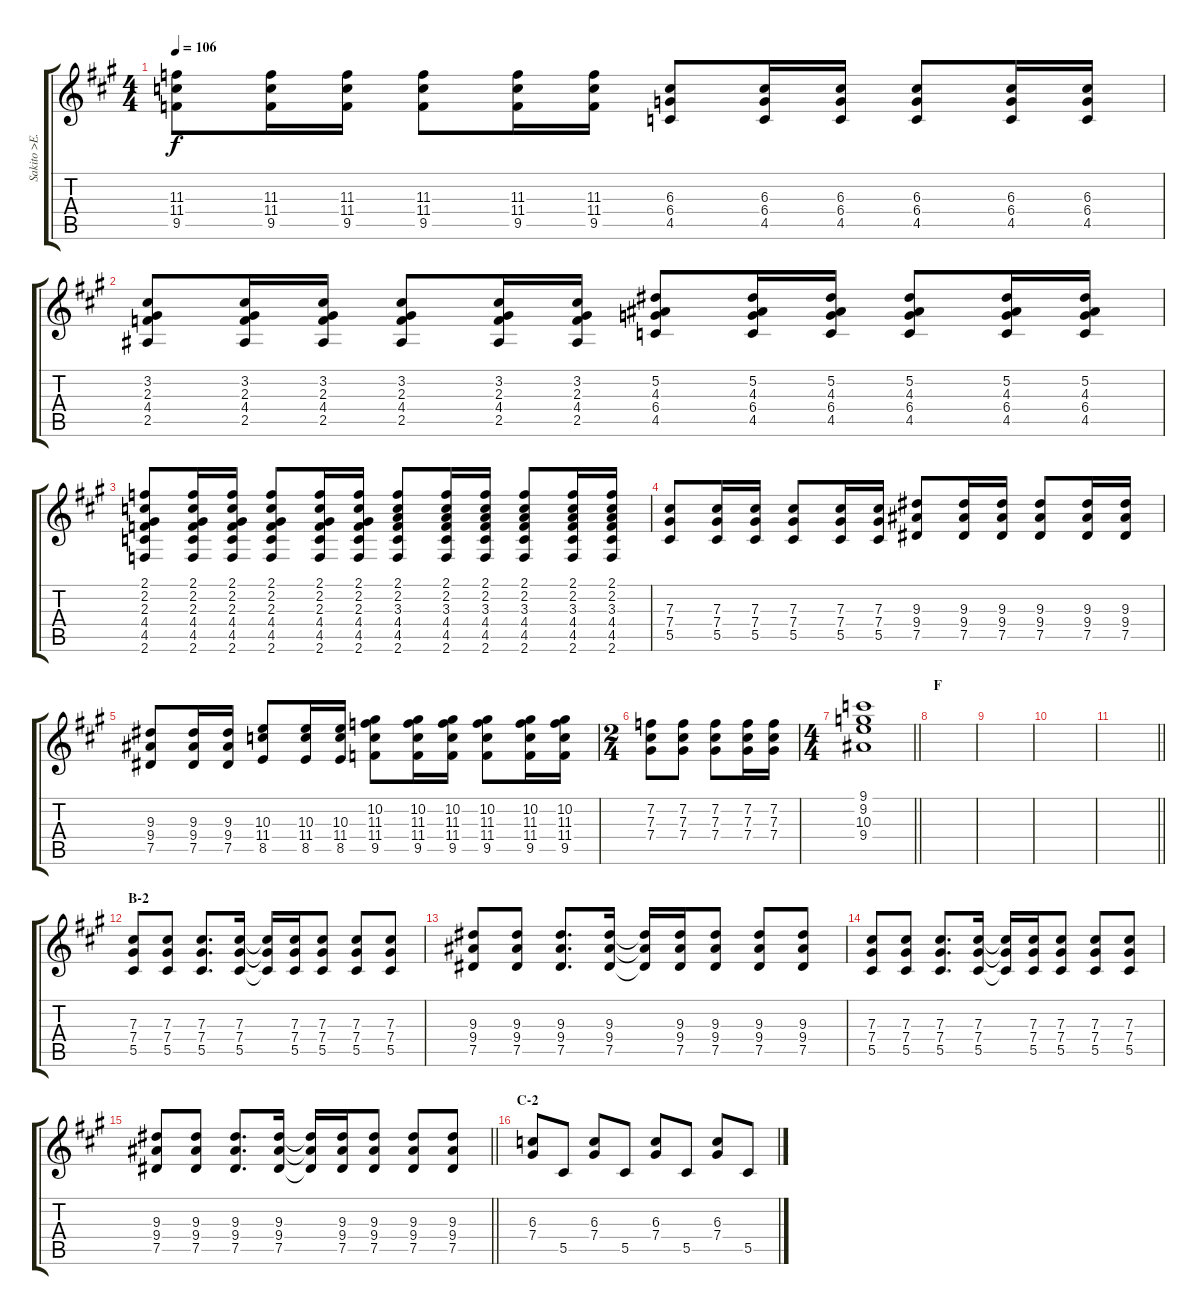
\track ("Sakito >E.Gt" "Sakito >E.") {instrument distortionguitar}
\staff {score tabs}
\tuning (Eb4 Bb3 Gb3 Db3 Ab2 Eb2) {hide}
\ts (4 4)
\tempo 106
\clef g2
\ks a
(11.3 11.4 9.5).8{dy f} (11.3 11.4 9.5).16 (11.3 11.4 9.5).16 (11.3 11.4 9.5).8 (11.3 11.4 9.5).16 (11.3 11.4 9.5).16 (6.3 6.4 4.5).8 (6.3 6.4 4.5).16 (6.3 6.4 4.5).16 (6.3 6.4 4.5).8 (6.3 6.4 4.5).16 (6.3 6.4 4.5).16 |
(3.2 2.3 4.4 2.5).8 (3.2 2.3 4.4 2.5).16 (3.2 2.3 4.4 2.5).16 (3.2 2.3 4.4 2.5).8 (3.2 2.3 4.4 2.5).16 (3.2 2.3 4.4 2.5).16 (5.2 4.3 6.4 4.5).8 (5.2 4.3 6.4 4.5).16 (5.2 4.3 6.4 4.5).16 (5.2 4.3 6.4 4.5).8 (5.2 4.3 6.4 4.5).16 (5.2 4.3 6.4 4.5).16 |
(2.1 2.2 2.3 4.4 4.5 2.6).8 (2.1 2.2 2.3 4.4 4.5 2.6).16 (2.1 2.2 2.3 4.4 4.5 2.6).16 (2.1 2.2 2.3 4.4 4.5 2.6).8 (2.1 2.2 2.3 4.4 4.5 2.6).16 (2.1 2.2 2.3 4.4 4.5 2.6).16 (2.1 2.2 3.3 4.4 4.5 2.6).8 (2.1 2.2 3.3 4.4 4.5 2.6).16 (2.1 2.2 3.3 4.4 4.5 2.6).16 (2.1 2.2 3.3 4.4 4.5 2.6).8 (2.1 2.2 3.3 4.4 4.5 2.6).16 (2.1 2.2 3.3 4.4 4.5 2.6).16 |
(7.3 7.4 5.5).8 (7.3 7.4 5.5).16 (7.3 7.4 5.5).16 (7.3 7.4 5.5).8 (7.3 7.4 5.5).16 (7.3 7.4 5.5).16 (9.3 9.4 7.5).8 (9.3 9.4 7.5).16 (9.3 9.4 7.5).16 (9.3 9.4 7.5).8 (9.3 9.4 7.5).16 (9.3 9.4 7.5).16 |
(9.3 9.4 7.5).8 (9.3 9.4 7.5).16 (9.3 9.4 7.5).16 (10.3 11.4 8.5).8 (10.3 11.4 8.5).16 (10.3 11.4 8.5).16 (10.2 11.3 11.4 9.5).8 (10.2 11.3 11.4 9.5).16 (10.2 11.3 11.4 9.5).16 (10.2 11.3 11.4 9.5).8 (10.2 11.3 11.4 9.5).16 (10.2 11.3 11.4 9.5).16 |
\ts (2 4)
(7.2 7.3 7.4).8 (7.2 7.3 7.4).8 (7.2 7.3 7.4).8 (7.2 7.3 7.4).16 (7.2 7.3 7.4).16 |
\ts (4 4)
\barLineRight lightlight
(9.1 9.2 10.3 9.4).1 |
\section ("" "F")
|
|
|
\barLineRight lightlight
|
\section ("" "B-2")
(7.3 7.4 5.5).8 (7.3 7.4 5.5).8 (7.3 7.4 5.5).8{d} (7.3 7.4 5.5).16 (7.3{t} 7.4{t} 5.5{t}).16 (7.3 7.4 5.5).16 (7.3 7.4 5.5).8 (7.3 7.4 5.5).8 (7.3 7.4 5.5).8 |
(9.3 9.4 7.5).8 (9.3 9.4 7.5).8 (9.3 9.4 7.5).8{d} (9.3 9.4 7.5).16 (9.3{t} 9.4{t} 7.5{t}).16 (9.3 9.4 7.5).16 (9.3 9.4 7.5).8 (9.3 9.4 7.5).8 (9.3 9.4 7.5).8 |
(7.3 7.4 5.5).8 (7.3 7.4 5.5).8 (7.3 7.4 5.5).8{d} (7.3 7.4 5.5).16 (7.3{t} 7.4{t} 5.5{t}).16 (7.3 7.4 5.5).16 (7.3 7.4 5.5).8 (7.3 7.4 5.5).8 (7.3 7.4 5.5).8 |
\barLineRight lightlight
(9.3 9.4 7.5).8 (9.3 9.4 7.5).8 (9.3 9.4 7.5).8{d} (9.3 9.4 7.5).16 (9.3{t} 9.4{t} 7.5{t}).16 (9.3 9.4 7.5).16 (9.3 9.4 7.5).8 (9.3 9.4 7.5).8 (9.3 9.4 7.5).8 |
\section ("" "C-2")
(6.3 7.4).8 5.5.8 (6.3 7.4).8 5.5.8 (6.3 7.4).8 5.5.8 (6.3 7.4).8 5.5.8
